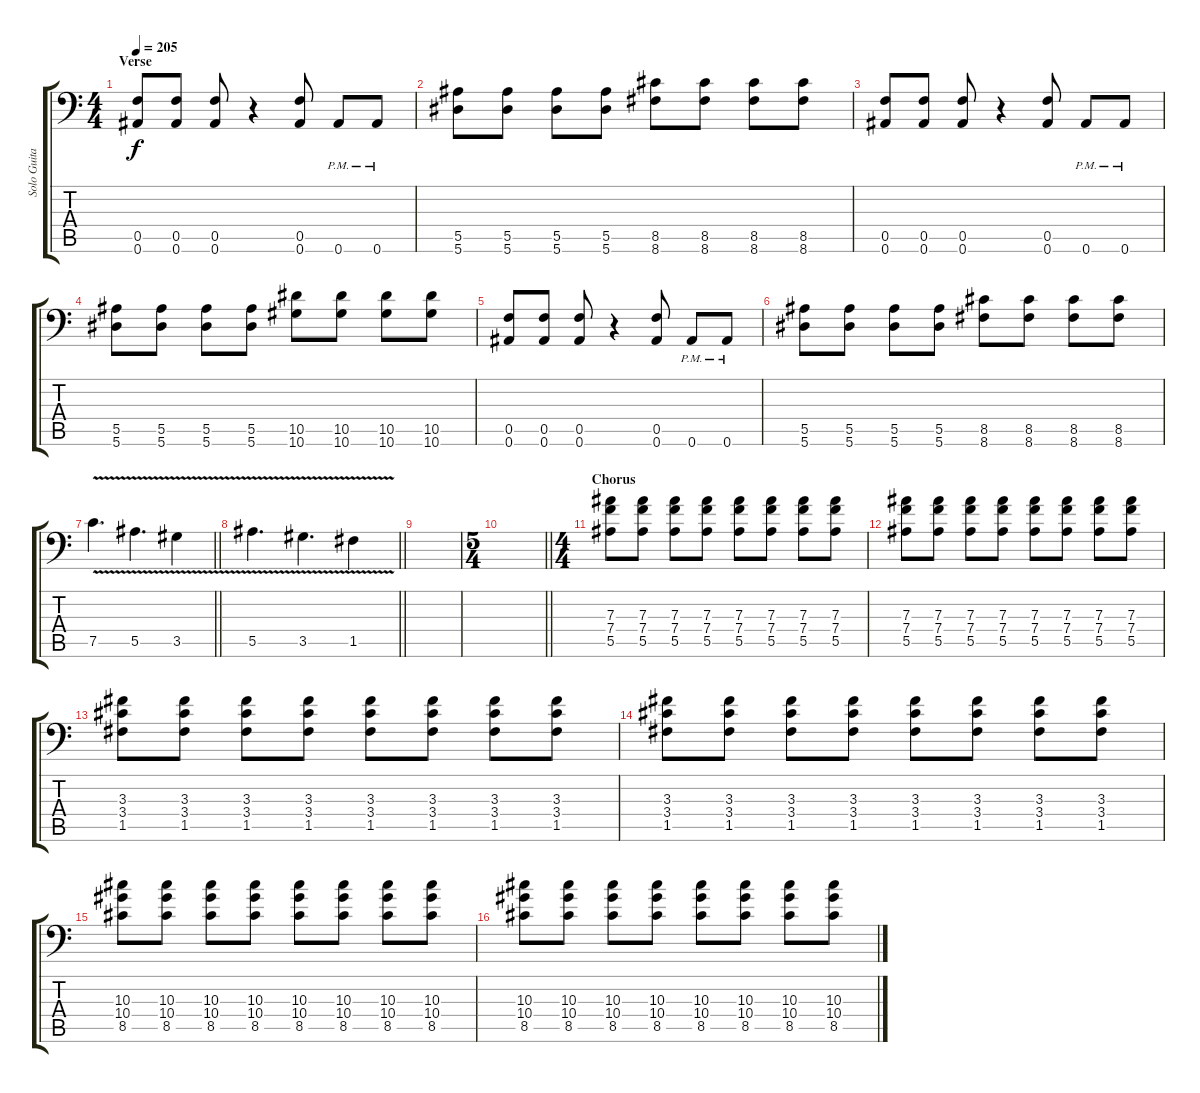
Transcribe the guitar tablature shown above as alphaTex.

\track ("Solo Guitar" "Solo Guita") {instrument distortionguitar}
\staff {score tabs}
\tuning (C4 G3 Eb3 Bb2 F2 Bb1) {hide}
\ts (4 4)
\section ("" "Verse")
\tempo 205
\clef f4
\ks c
(0.5 0.6).8{dy f volume 16} (0.5 0.6).8 (0.5 0.6).8 r.4 (0.5 0.6).8 0.6{pm}.8 0.6{pm}.8 |
(5.5 5.6).8 (5.5 5.6).8 (5.5 5.6).8 (5.5 5.6).8 (8.5 8.6).8 (8.5 8.6).8 (8.5 8.6).8 (8.5 8.6).8 |
(0.5 0.6).8 (0.5 0.6).8 (0.5 0.6).8 r.4 (0.5 0.6).8 0.6{pm}.8 0.6{pm}.8 |
(5.5 5.6).8 (5.5 5.6).8 (5.5 5.6).8 (5.5 5.6).8 (10.5 10.6).8 (10.5 10.6).8 (10.5 10.6).8 (10.5 10.6).8 |
(0.5 0.6).8 (0.5 0.6).8 (0.5 0.6).8 r.4 (0.5 0.6).8 0.6{pm}.8 0.6{pm}.8 |
(5.5 5.6).8 (5.5 5.6).8 (5.5 5.6).8 (5.5 5.6).8 (8.5 8.6).8 (8.5 8.6).8 (8.5 8.6).8 (8.5 8.6).8 |
\barLineRight lightlight
7.5{v}.4{d} 5.5{v}.4{d} 3.5{v}.4 |
\barLineRight lightlight
5.5{v}.4{d} 3.5{v}.4{d} 1.5{v}.4 |
|
\ts (5 4)
\barLineRight lightlight
|
\ts (4 4)
\section ("" "Chorus")
(7.3 7.4 5.5).8 (7.3 7.4 5.5).8 (7.3 7.4 5.5).8 (7.3 7.4 5.5).8 (7.3 7.4 5.5).8 (7.3 7.4 5.5).8 (7.3 7.4 5.5).8 (7.3 7.4 5.5).8 |
(7.3 7.4 5.5).8 (7.3 7.4 5.5).8 (7.3 7.4 5.5).8 (7.3 7.4 5.5).8 (7.3 7.4 5.5).8 (7.3 7.4 5.5).8 (7.3 7.4 5.5).8 (7.3 7.4 5.5).8 |
(3.3 3.4 1.5).8 (3.3 3.4 1.5).8 (3.3 3.4 1.5).8 (3.3 3.4 1.5).8 (3.3 3.4 1.5).8 (3.3 3.4 1.5).8 (3.3 3.4 1.5).8 (3.3 3.4 1.5).8 |
(3.3 3.4 1.5).8 (3.3 3.4 1.5).8 (3.3 3.4 1.5).8 (3.3 3.4 1.5).8 (3.3 3.4 1.5).8 (3.3 3.4 1.5).8 (3.3 3.4 1.5).8 (3.3 3.4 1.5).8 |
(10.3 10.4 8.5).8 (10.3 10.4 8.5).8 (10.3 10.4 8.5).8 (10.3 10.4 8.5).8 (10.3 10.4 8.5).8 (10.3 10.4 8.5).8 (10.3 10.4 8.5).8 (10.3 10.4 8.5).8 |
(10.3 10.4 8.5).8 (10.3 10.4 8.5).8 (10.3 10.4 8.5).8 (10.3 10.4 8.5).8 (10.3 10.4 8.5).8 (10.3 10.4 8.5).8 (10.3 10.4 8.5).8 (10.3 10.4 8.5).8
